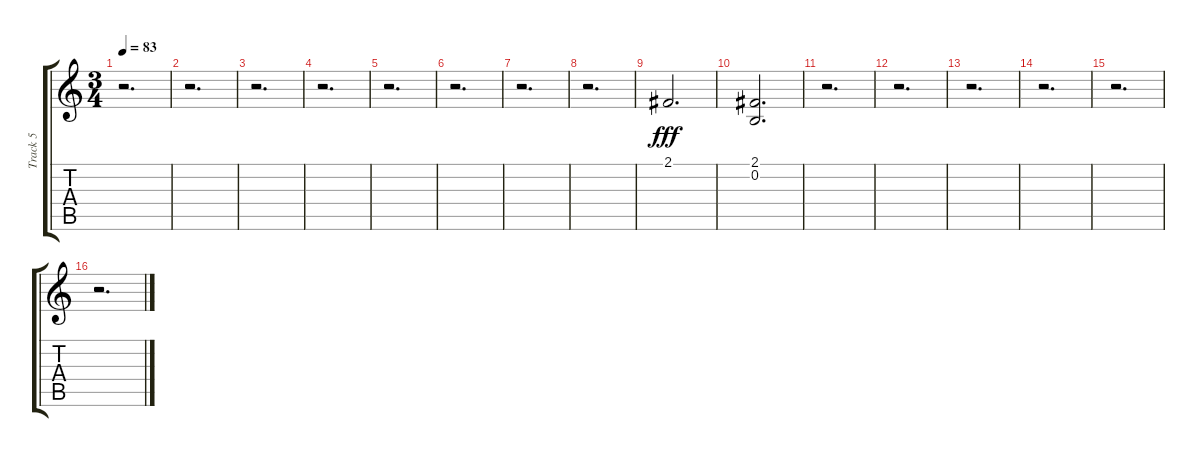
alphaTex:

\track ("Track 5" "Track 5") {instrument orchestralharp}
\staff {score tabs}
\tuning (E4 B3 G3 D3 A2 E2) {hide}
\ts (3 4)
\tempo 83
\clef g2
\ks c
r.2{d dy f} |
r.2{d} |
r.2{d} |
r.2{d} |
r.2{d} |
r.2{d} |
r.2{d} |
r.2{d} |
2.1.2{d dy fff} |
(2.1 0.2).2{d} |
r.2{d} |
r.2{d} |
r.2{d} |
r.2{d} |
r.2{d} |
r.2{d}
